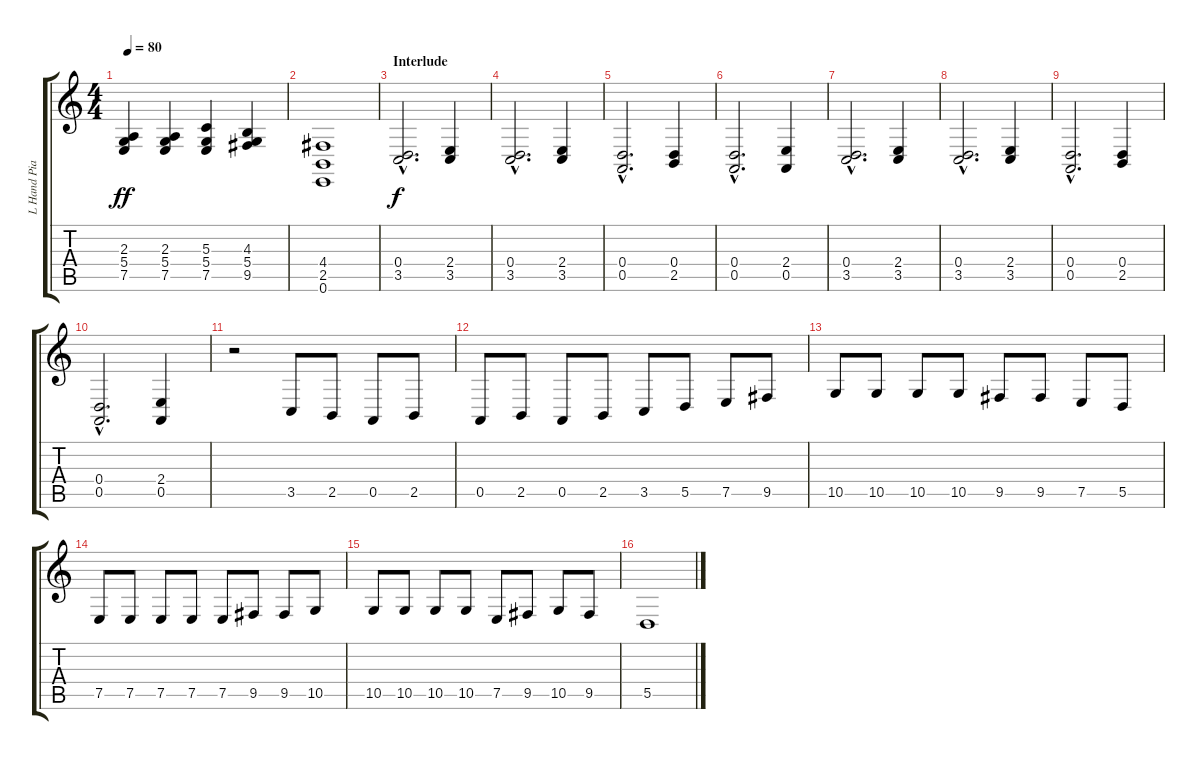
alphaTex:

\track ("L Hand Piano" "L Hand Pia") {instrument acousticgrandpiano}
\staff {score tabs}
\tuning (E4 B3 G3 D3 A2 E2) {hide}
\ts (4 4)
\tempo 80
\clef g2
\ks c
(2.3 5.4 7.5).4{dy ff} (2.3 5.4 7.5).4 (5.3 5.4 7.5).4 (4.3 5.4 9.5).4 |
(4.4 2.5 0.6).1 |
\section ("" "Interlude")
(0.4{hac} 3.5{hac}).2{d dy f} (2.4 3.5).4 |
(0.4{hac} 3.5{hac}).2{d} (2.4 3.5).4 |
(0.4{hac} 0.5{hac}).2{d} (0.4 2.5).4 |
(0.4{hac} 0.5{hac}).2{d} (2.4 0.5).4 |
(0.4{hac} 3.5{hac}).2{d} (2.4 3.5).4 |
(0.4{hac} 3.5{hac}).2{d} (2.4 3.5).4 |
(0.4{hac} 0.5{hac}).2{d} (0.4 2.5).4 |
(0.4{hac} 0.5{hac}).2{d} (2.4 0.5).4 |
r.2 3.5.8 2.5.8 0.5.8 2.5.8 |
0.5.8 2.5.8 0.5.8 2.5.8 3.5.8 5.5.8 7.5.8 9.5.8 |
10.5.8 10.5.8 10.5.8 10.5.8 9.5.8 9.5.8 7.5.8 5.5.8 |
7.5.8 7.5.8 7.5.8 7.5.8 7.5.8 9.5.8 9.5.8 10.5.8 |
10.5.8 10.5.8 10.5.8 10.5.8 7.5.8 9.5.8 10.5.8 9.5.8 |
5.5.1
